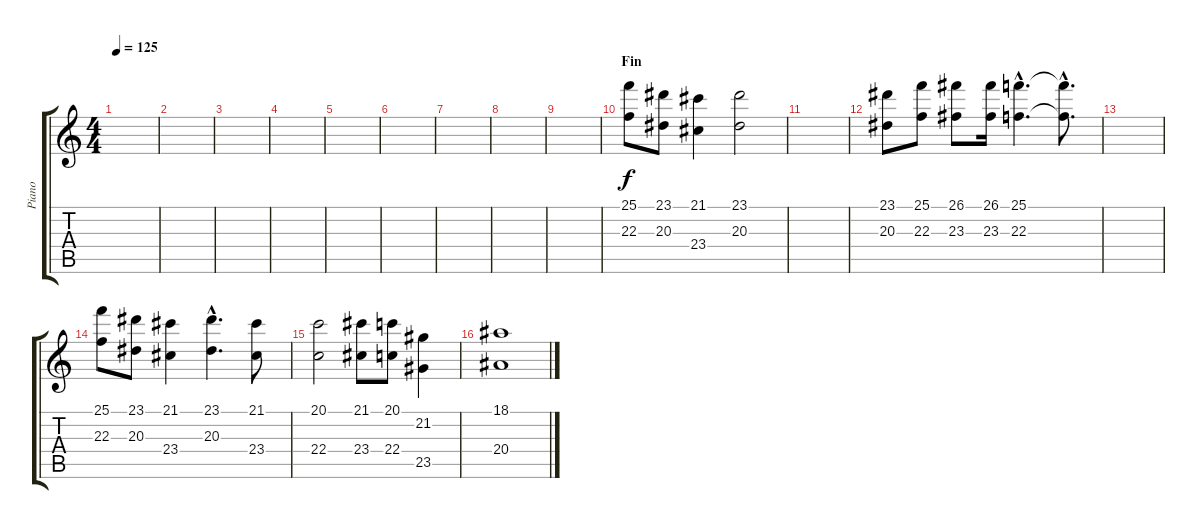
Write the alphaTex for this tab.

\track ("Piano" "Piano") {instrument acousticgrandpiano}
\staff {score tabs}
\tuning (E4 B3 G3 D3 A2 E2) {hide}
\ts (4 4)
\tempo 125
\clef g2
\ks c
|
|
|
|
|
|
|
|
|
\section ("" "Fin")
(25.1 22.3).8 (23.1 20.3).8 (21.1 23.4).4 (23.1 20.3).2 |
|
(23.1 20.3).8 (25.1 22.3).8 (26.1 23.3).8 (26.1 23.3).16 (25.1{hac} 22.3{hac}).4{d} (25.1{hac t} 22.3{hac t}).8{d} |
|
(25.1 22.3).8 (23.1 20.3).8 (21.1 23.4).4 (23.1{hac} 20.3{hac}).4{d} (21.1 23.4).8 |
(20.1 22.4).2 (21.1 23.4).8 (20.1 22.4).8 (21.2 23.5).4 |
(18.1 20.4).1
